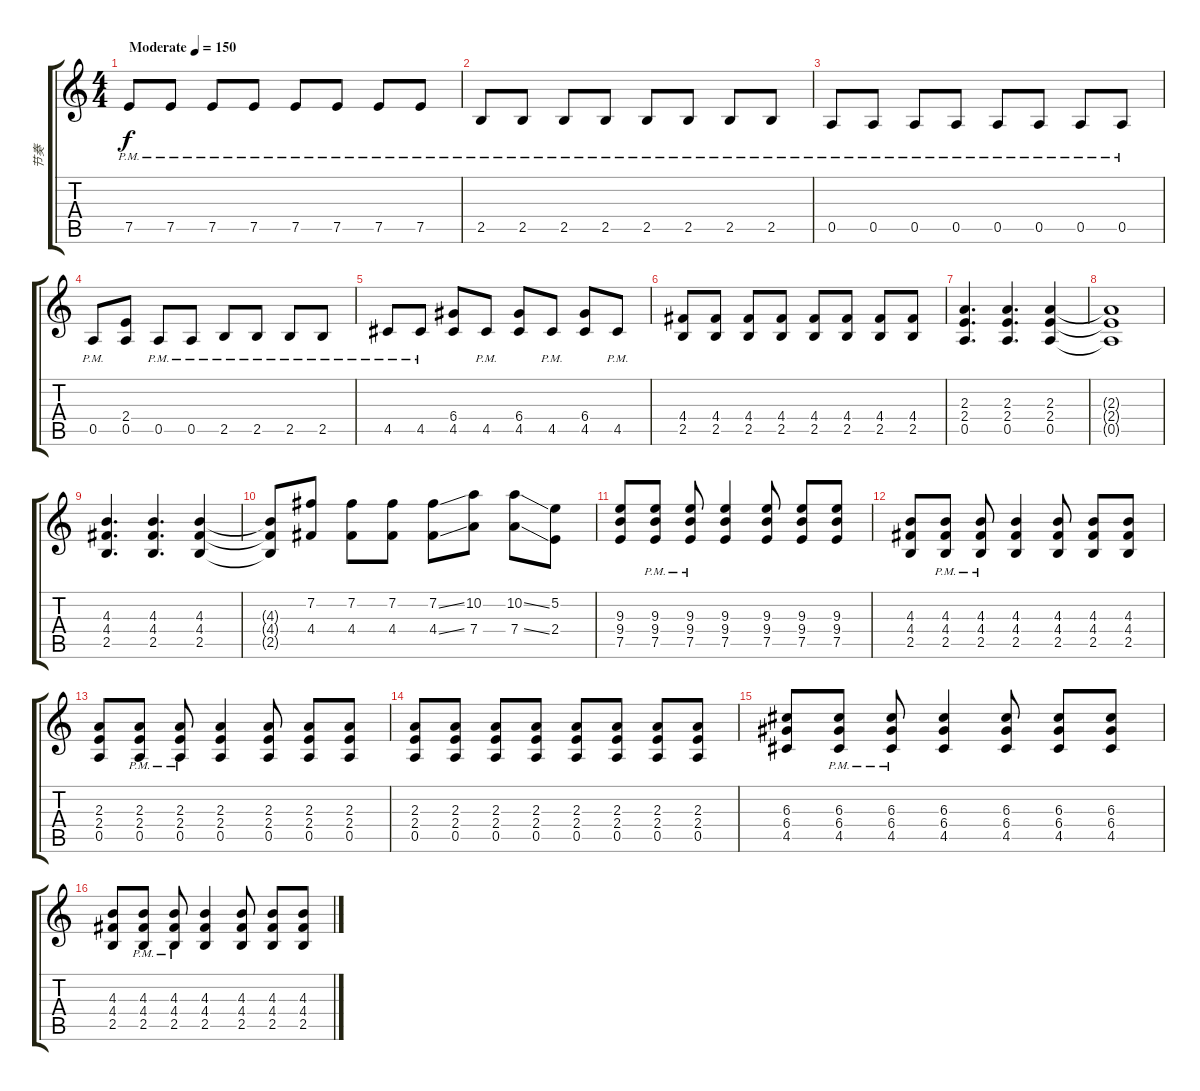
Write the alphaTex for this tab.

\track ("节奏" "节奏") {instrument overdrivenguitar}
\staff {score tabs}
\tuning (E4 B3 G3 D3 A2 E2) {hide}
\ts (4 4)
\tempo (150 "Moderate")
\clef g2
\ks c
7.5{pm}.8{dy f instrument overdrivenguitar} 7.5{pm}.8 7.5{pm}.8 7.5{pm}.8 7.5{pm}.8 7.5{pm}.8 7.5{pm}.8 7.5{pm}.8 |
2.5{pm}.8 2.5{pm}.8 2.5{pm}.8 2.5{pm}.8 2.5{pm}.8 2.5{pm}.8 2.5{pm}.8 2.5{pm}.8 |
0.5{pm}.8 0.5{pm}.8 0.5{pm}.8 0.5{pm}.8 0.5{pm}.8 0.5{pm}.8 0.5{pm}.8 0.5{pm}.8 |
0.5{pm}.8 (2.4 0.5).8 0.5{pm}.8 0.5{pm}.8 2.5{pm}.8 2.5{pm}.8 2.5{pm}.8 2.5{pm}.8 |
4.5{pm}.8 4.5{pm}.8 (6.4 4.5).8 4.5{pm}.8 (6.4 4.5).8 4.5{pm}.8 (6.4 4.5).8 4.5{pm}.8 |
(4.4 2.5).8 (4.4 2.5).8 (4.4 2.5).8 (4.4 2.5).8 (4.4 2.5).8 (4.4 2.5).8 (4.4 2.5).8 (4.4 2.5).8 |
(2.3 2.4 0.5).4{d} (2.3 2.4 0.5).4{d} (2.3 2.4 0.5).4 |
(2.3{t} 2.4{t} 0.5{t}).1 |
(4.3 4.4 2.5).4{d} (4.3 4.4 2.5).4{d} (4.3 4.4 2.5).4 |
(4.3{t} 4.4{t} 2.5{t}).8 (7.2 4.4).8 (7.2 4.4).8 (7.2 4.4).8 (7.2{ss} 4.4{ss}).8 (10.2 7.4).8 (10.2{ss} 7.4{ss}).8 (5.2 2.4).8 |
(9.3 9.4 7.5).8 (9.3{pm} 9.4{pm} 7.5{pm}).8 (9.3{pm} 9.4{pm} 7.5{pm}).8 (9.3 9.4 7.5).4 (9.3 9.4 7.5).8 (9.3 9.4 7.5).8 (9.3 9.4 7.5).8 |
(4.3 4.4 2.5).8 (4.3{pm} 4.4{pm} 2.5{pm}).8 (4.3{pm} 4.4{pm} 2.5{pm}).8 (4.3 4.4 2.5).4 (4.3 4.4 2.5).8 (4.3 4.4 2.5).8 (4.3 4.4 2.5).8 |
(2.3 2.4 0.5).8 (2.3{pm} 2.4{pm} 0.5{pm}).8 (2.3{pm} 2.4{pm} 0.5{pm}).8 (2.3 2.4 0.5).4 (2.3 2.4 0.5).8 (2.3 2.4 0.5).8 (2.3 2.4 0.5).8 |
(2.3 2.4 0.5).8 (2.3 2.4 0.5).8 (2.3 2.4 0.5).8 (2.3 2.4 0.5).8 (2.3 2.4 0.5).8 (2.3 2.4 0.5).8 (2.3 2.4 0.5).8 (2.3 2.4 0.5).8 |
(6.3 6.4 4.5).8 (6.3{pm} 6.4{pm} 4.5{pm}).8 (6.3{pm} 6.4{pm} 4.5{pm}).8 (6.3 6.4 4.5).4 (6.3 6.4 4.5).8 (6.3 6.4 4.5).8 (6.3 6.4 4.5).8 |
(4.3 4.4 2.5).8 (4.3{pm} 4.4{pm} 2.5{pm}).8 (4.3{pm} 4.4{pm} 2.5{pm}).8 (4.3 4.4 2.5).4 (4.3 4.4 2.5).8 (4.3 4.4 2.5).8 (4.3 4.4 2.5).8
